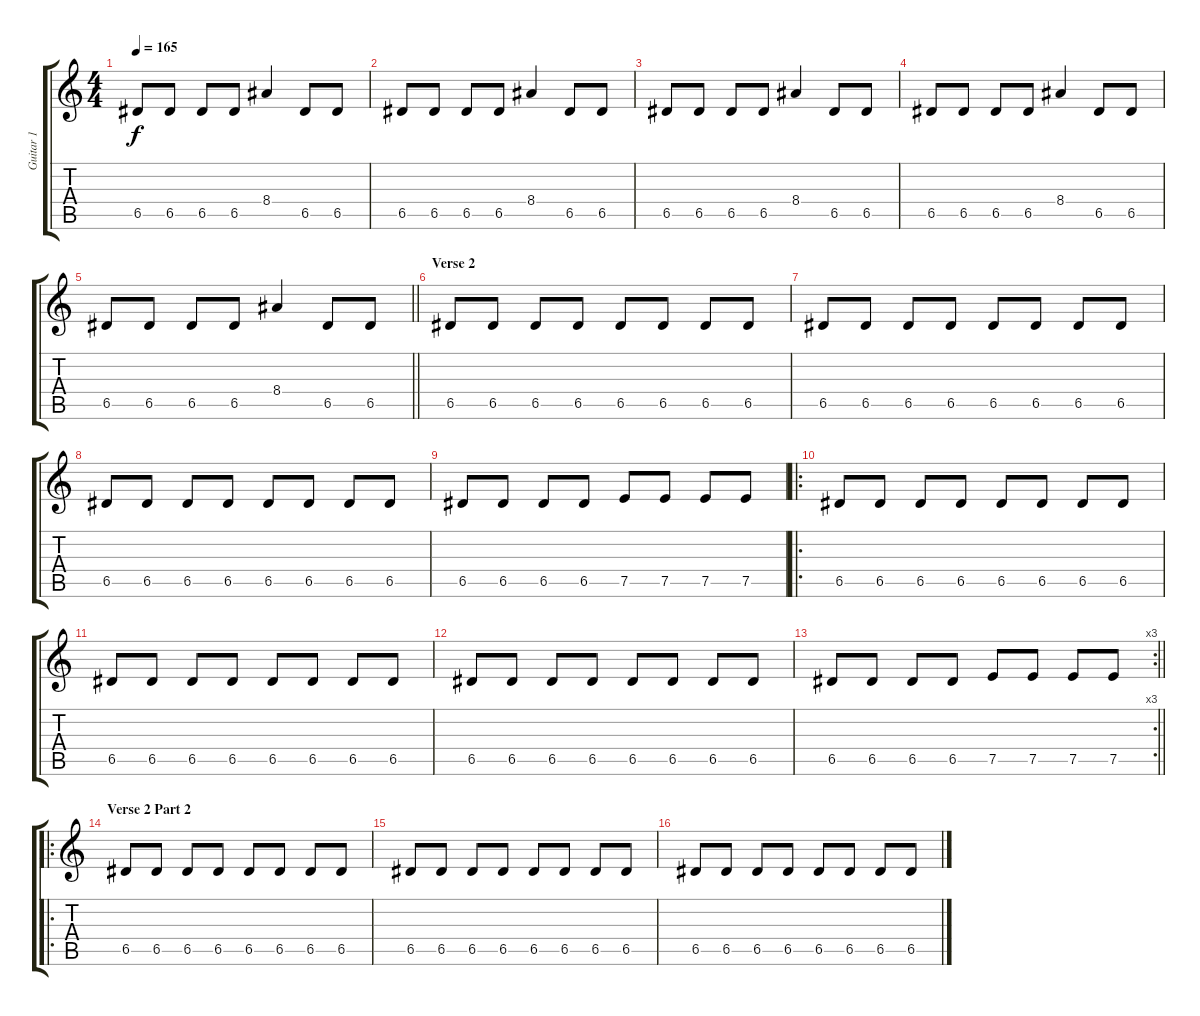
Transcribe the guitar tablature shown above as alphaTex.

\track ("Guitar 1" "Guitar 1") {instrument acousticguitarsteel}
\staff {score tabs}
\tuning (E4 B3 G3 D3 A2 E2) {hide}
\ts (4 4)
\tempo 165
\clef g2
\ks c
6.5.8{dy f} 6.5.8 6.5.8 6.5.8 8.4.4 6.5.8 6.5.8 |
6.5.8 6.5.8 6.5.8 6.5.8 8.4.4 6.5.8 6.5.8 |
6.5.8 6.5.8 6.5.8 6.5.8 8.4.4 6.5.8 6.5.8 |
6.5.8 6.5.8 6.5.8 6.5.8 8.4.4 6.5.8 6.5.8 |
\barLineRight lightlight
6.5.8 6.5.8 6.5.8 6.5.8 8.4.4 6.5.8 6.5.8 |
\section ("" "Verse 2")
6.5.8 6.5.8 6.5.8 6.5.8 6.5.8 6.5.8 6.5.8 6.5.8 |
6.5.8 6.5.8 6.5.8 6.5.8 6.5.8 6.5.8 6.5.8 6.5.8 |
6.5.8 6.5.8 6.5.8 6.5.8 6.5.8 6.5.8 6.5.8 6.5.8 |
6.5.8 6.5.8 6.5.8 6.5.8 7.5.8 7.5.8 7.5.8 7.5.8 |
\ro
6.5.8 6.5.8 6.5.8 6.5.8 6.5.8 6.5.8 6.5.8 6.5.8 |
6.5.8 6.5.8 6.5.8 6.5.8 6.5.8 6.5.8 6.5.8 6.5.8 |
6.5.8 6.5.8 6.5.8 6.5.8 6.5.8 6.5.8 6.5.8 6.5.8 |
\rc 3
\barLineRight lightlight
6.5.8 6.5.8 6.5.8 6.5.8 7.5.8 7.5.8 7.5.8 7.5.8 |
\ro
\section ("" "Verse 2 Part 2")
6.5.8 6.5.8 6.5.8 6.5.8 6.5.8 6.5.8 6.5.8 6.5.8 |
6.5.8 6.5.8 6.5.8 6.5.8 6.5.8 6.5.8 6.5.8 6.5.8 |
6.5.8 6.5.8 6.5.8 6.5.8 6.5.8 6.5.8 6.5.8 6.5.8
